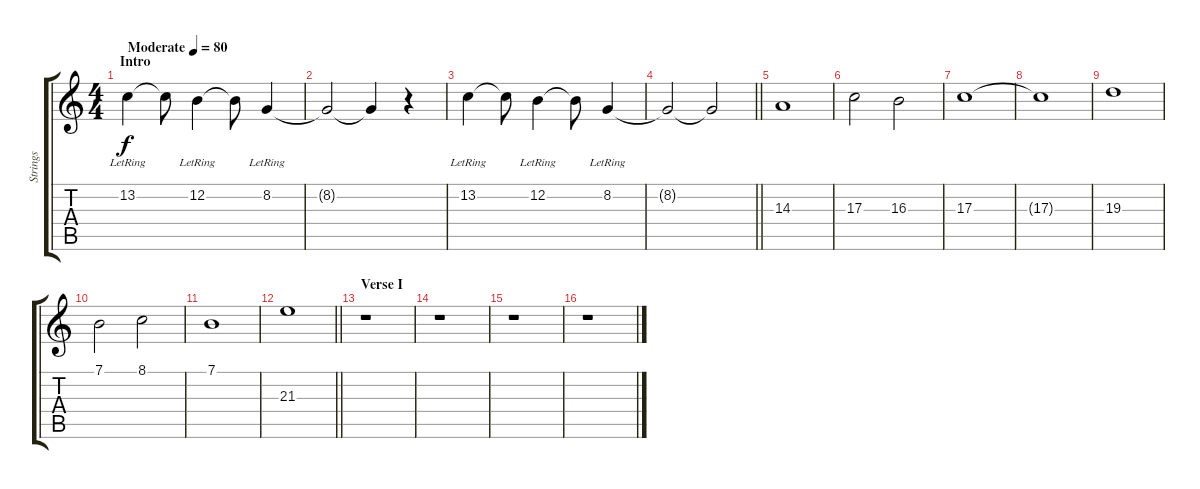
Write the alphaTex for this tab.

\track ("Strings" "Strings") {instrument synthstrings1}
\staff {score tabs}
\tuning (E4 B3 G3 D3 A2 E2) {hide}
\ts (4 4)
\section ("" "Intro")
\tempo (80 "Moderate")
\clef g2
\ks c
13.2{lr}.4{dy f instrument synthstrings1} 13.2{t}.8 12.2{lr}.4 12.2{t}.8 8.2{lr}.4 |
8.2{t}.2{volume 0} 8.2{t}.4 r.4 |
13.2{lr}.4{volume 9} 13.2{t}.8 12.2{lr}.4 12.2{t}.8 8.2{lr}.4 |
\barLineRight lightlight
8.2{t}.2{volume 0} 8.2{t}.2 |
\section ("" "")
14.3.1{volume 8} |
17.3.2 16.3.2 |
17.3.1 |
17.3{t}.1 |
19.3.1 |
7.1.2 8.1.2 |
7.1.1 |
\barLineRight lightlight
21.3.1 |
\section ("" "Verse I")
r.1 |
r.1 |
r.1 |
r.1
